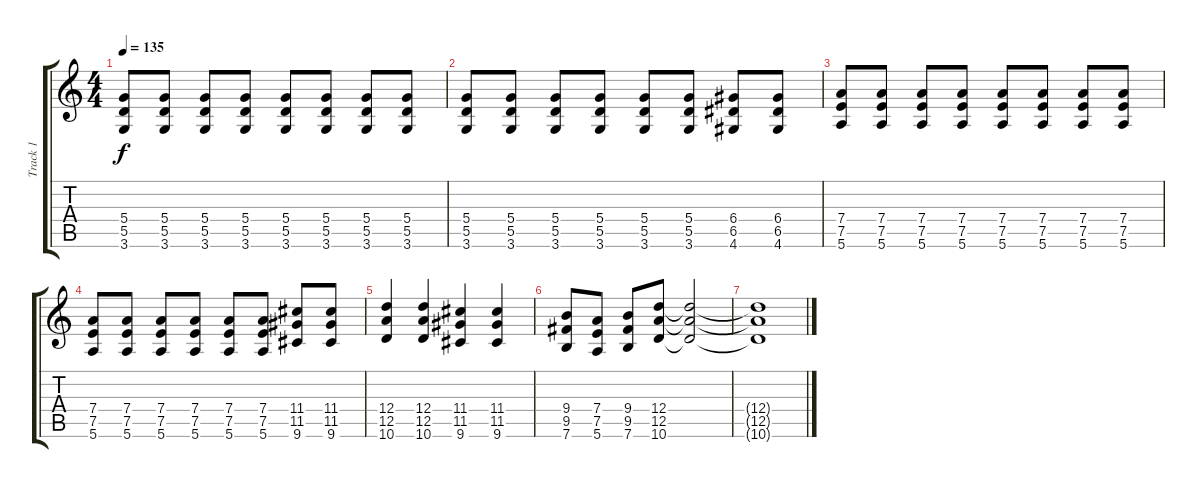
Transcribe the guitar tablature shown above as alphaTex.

\track ("Track 1" "Track 1") {instrument distortionguitar}
\staff {score tabs}
\tuning (E4 B3 G3 D3 A2 E2) {hide}
\ts (4 4)
\tempo 135
\clef g2
\ks c
(5.4 5.5 3.6).8{dy f} (5.4 5.5 3.6).8 (5.4 5.5 3.6).8 (5.4 5.5 3.6).8 (5.4 5.5 3.6).8 (5.4 5.5 3.6).8 (5.4 5.5 3.6).8 (5.4 5.5 3.6).8 |
(5.4 5.5 3.6).8 (5.4 5.5 3.6).8 (5.4 5.5 3.6).8 (5.4 5.5 3.6).8 (5.4 5.5 3.6).8 (5.4 5.5 3.6).8 (6.4 6.5 4.6).8 (6.4 6.5 4.6).8 |
(7.4 7.5 5.6).8 (7.4 7.5 5.6).8 (7.4 7.5 5.6).8 (7.4 7.5 5.6).8 (7.4 7.5 5.6).8 (7.4 7.5 5.6).8 (7.4 7.5 5.6).8 (7.4 7.5 5.6).8 |
(7.4 7.5 5.6).8 (7.4 7.5 5.6).8 (7.4 7.5 5.6).8 (7.4 7.5 5.6).8 (7.4 7.5 5.6).8 (7.4 7.5 5.6).8 (11.4 11.5 9.6).8 (11.4 11.5 9.6).8 |
(12.4 12.5 10.6).4 (12.4 12.5 10.6).4 (11.4 11.5 9.6).4 (11.4 11.5 9.6).4 |
(9.4 9.5 7.6).8 (7.4 7.5 5.6).8 (9.4 9.5 7.6).8 (12.4 12.5 10.6).8 (12.4{t} 12.5{t} 10.6{t}).2 |
(12.4{t} 12.5{t} 10.6{t}).1
